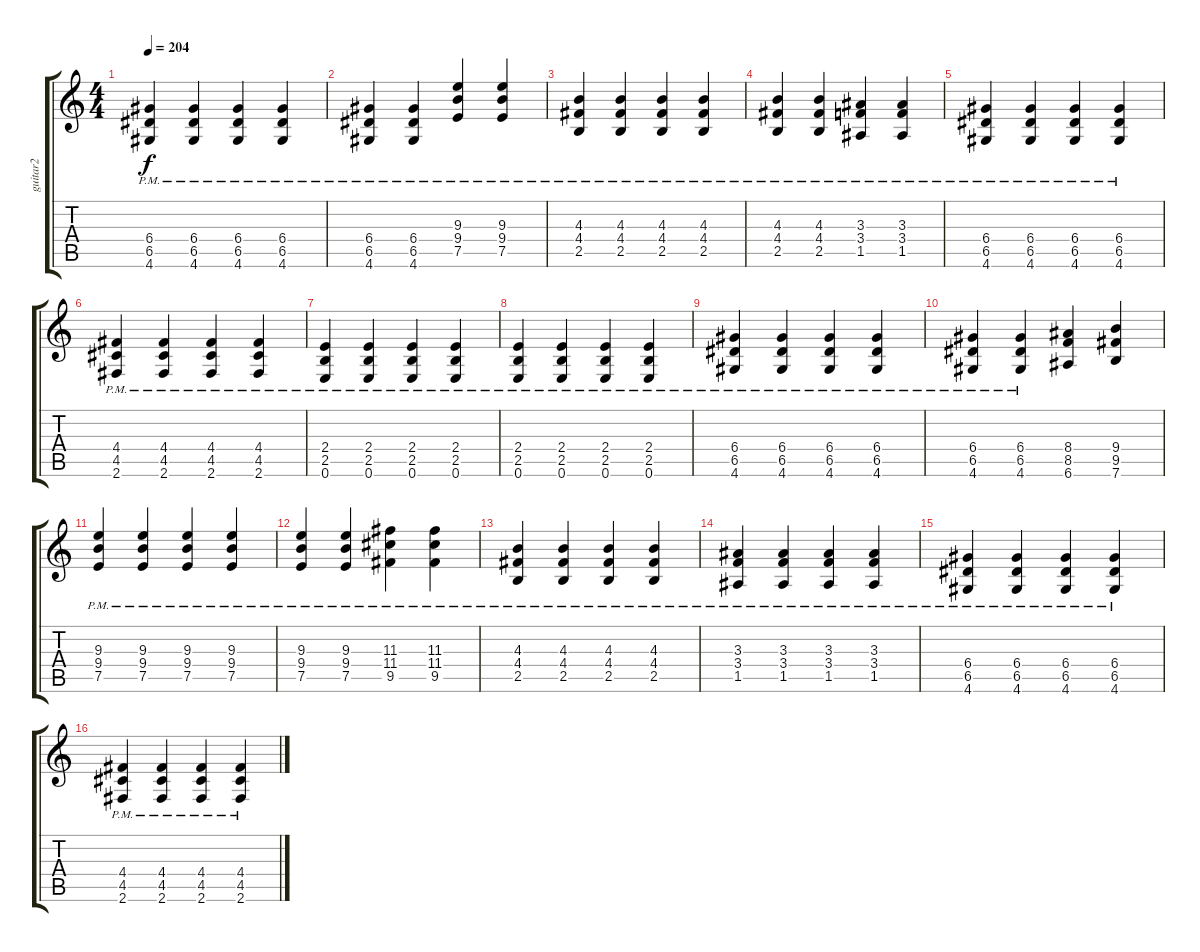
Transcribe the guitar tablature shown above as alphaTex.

\track ("guitar2" "guitar2") {instrument distortionguitar}
\staff {score tabs}
\tuning (E4 B3 G3 D3 A2 E2) {hide}
\ts (4 4)
\tempo 204
\clef g2
\ks c
(6.4{pm} 6.5{pm} 4.6{pm}).4{dy f} (6.4{pm} 6.5{pm} 4.6{pm}).4 (6.4{pm} 6.5{pm} 4.6{pm}).4 (6.4{pm} 6.5{pm} 4.6{pm}).4 |
(6.4{pm} 6.5{pm} 4.6{pm}).4 (6.4{pm} 6.5{pm} 4.6{pm}).4 (9.3{pm} 9.4{pm} 7.5{pm}).4 (9.3{pm} 9.4{pm} 7.5{pm}).4 |
(4.3{pm} 4.4{pm} 2.5{pm}).4 (4.3{pm} 4.4{pm} 2.5{pm}).4 (4.3{pm} 4.4{pm} 2.5{pm}).4 (4.3{pm} 4.4{pm} 2.5{pm}).4 |
(4.3{pm} 4.4{pm} 2.5{pm}).4 (4.3{pm} 4.4{pm} 2.5{pm}).4 (3.3{pm} 3.4{pm} 1.5{pm}).4 (3.3{pm} 3.4{pm} 1.5{pm}).4 |
(6.4{pm} 6.5{pm} 4.6{pm}).4 (6.4{pm} 6.5{pm} 4.6{pm}).4 (6.4{pm} 6.5{pm} 4.6{pm}).4 (6.4{pm} 6.5{pm} 4.6{pm}).4 |
(4.4{pm} 4.5{pm} 2.6{pm}).4 (4.4{pm} 4.5{pm} 2.6{pm}).4 (4.4{pm} 4.5{pm} 2.6{pm}).4 (4.4{pm} 4.5{pm} 2.6{pm}).4 |
(2.4{pm} 2.5{pm} 0.6{pm}).4 (2.4{pm} 2.5{pm} 0.6{pm}).4 (2.4{pm} 2.5{pm} 0.6{pm}).4 (2.4{pm} 2.5{pm} 0.6{pm}).4 |
(2.4{pm} 2.5{pm} 0.6{pm}).4 (2.4{pm} 2.5{pm} 0.6{pm}).4 (2.4{pm} 2.5{pm} 0.6{pm}).4 (2.4{pm} 2.5{pm} 0.6{pm}).4 |
(6.4{pm} 6.5{pm} 4.6{pm}).4 (6.4{pm} 6.5{pm} 4.6{pm}).4 (6.4{pm} 6.5{pm} 4.6{pm}).4 (6.4{pm} 6.5{pm} 4.6{pm}).4 |
(6.4{pm} 6.5{pm} 4.6{pm}).4 (6.4{pm} 6.5{pm} 4.6{pm}).4 (8.4 8.5 6.6).4 (9.4 9.5 7.6).4 |
(9.3{pm} 9.4{pm} 7.5{pm}).4 (9.3{pm} 9.4{pm} 7.5{pm}).4 (9.3{pm} 9.4{pm} 7.5{pm}).4 (9.3{pm} 9.4{pm} 7.5{pm}).4 |
(9.3{pm} 9.4{pm} 7.5{pm}).4 (9.3{pm} 9.4{pm} 7.5{pm}).4 (11.3{pm} 11.4{pm} 9.5{pm}).4 (11.3{pm} 11.4{pm} 9.5{pm}).4 |
(4.3{pm} 4.4{pm} 2.5{pm}).4 (4.3{pm} 4.4{pm} 2.5{pm}).4 (4.3{pm} 4.4{pm} 2.5{pm}).4 (4.3{pm} 4.4{pm} 2.5{pm}).4 |
(3.3{pm} 3.4{pm} 1.5{pm}).4 (3.3{pm} 3.4{pm} 1.5{pm}).4 (3.3{pm} 3.4{pm} 1.5{pm}).4 (3.3{pm} 3.4{pm} 1.5{pm}).4 |
(6.4{pm} 6.5{pm} 4.6{pm}).4 (6.4{pm} 6.5{pm} 4.6{pm}).4 (6.4{pm} 6.5{pm} 4.6{pm}).4 (6.4{pm} 6.5{pm} 4.6{pm}).4 |
(4.4{pm} 4.5{pm} 2.6{pm}).4 (4.4{pm} 4.5{pm} 2.6{pm}).4 (4.4{pm} 4.5{pm} 2.6{pm}).4 (4.4{pm} 4.5{pm} 2.6{pm}).4
